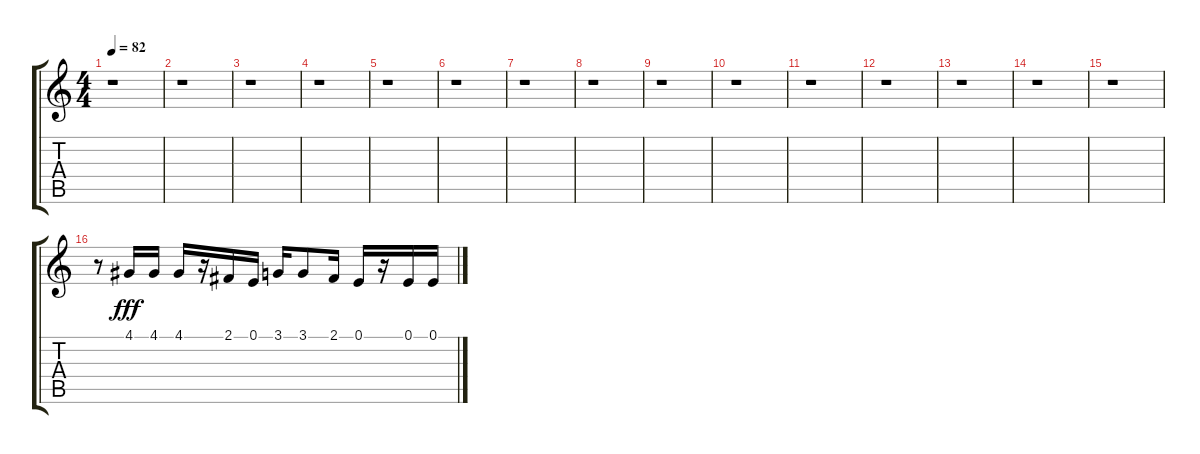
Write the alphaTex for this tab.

\track "" {instrument lead4chiff}
\staff {score tabs}
\tuning (E4 B3 G3 D3 A2 E2) {hide}
\ts (4 4)
\tempo 82
\clef g2
\ks c
r.1{dy fff instrument lead4chiff} |
r.1 |
r.1 |
r.1 |
r.1 |
r.1 |
r.1 |
r.1 |
r.1 |
r.1 |
r.1 |
r.1 |
r.1 |
r.1 |
r.1 |
r.8 4.1.16 4.1.16 4.1.16 r.16 2.1.16 0.1.16 3.1.16 3.1.8 2.1.16 0.1.16 r.16 0.1.16 0.1.16
